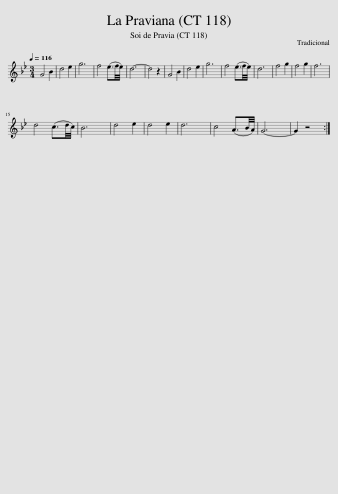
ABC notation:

X:1
L:1/8
Q:1/4=116
M:3/4
I:linebreak $
K:Gmin
V:1 treble
V:1
 G4 B2 | d4 e2 | g6 | f4 (e3/2f/4e/4) | d6- | %5
 d4 z2 | G4 B2 | d4 e2 | g6 | f4 (e3/2f/4e/4) | %10
 d6 | f4 g2 | f4 g2 | f6 |$ d4 (c3/2d/4c/4) | %15
 B6 | d4 e2 | d4 e2 | d6 | c4 (A3/2B/4A/4) | %20
 G6- | G2 z4 :| %22
